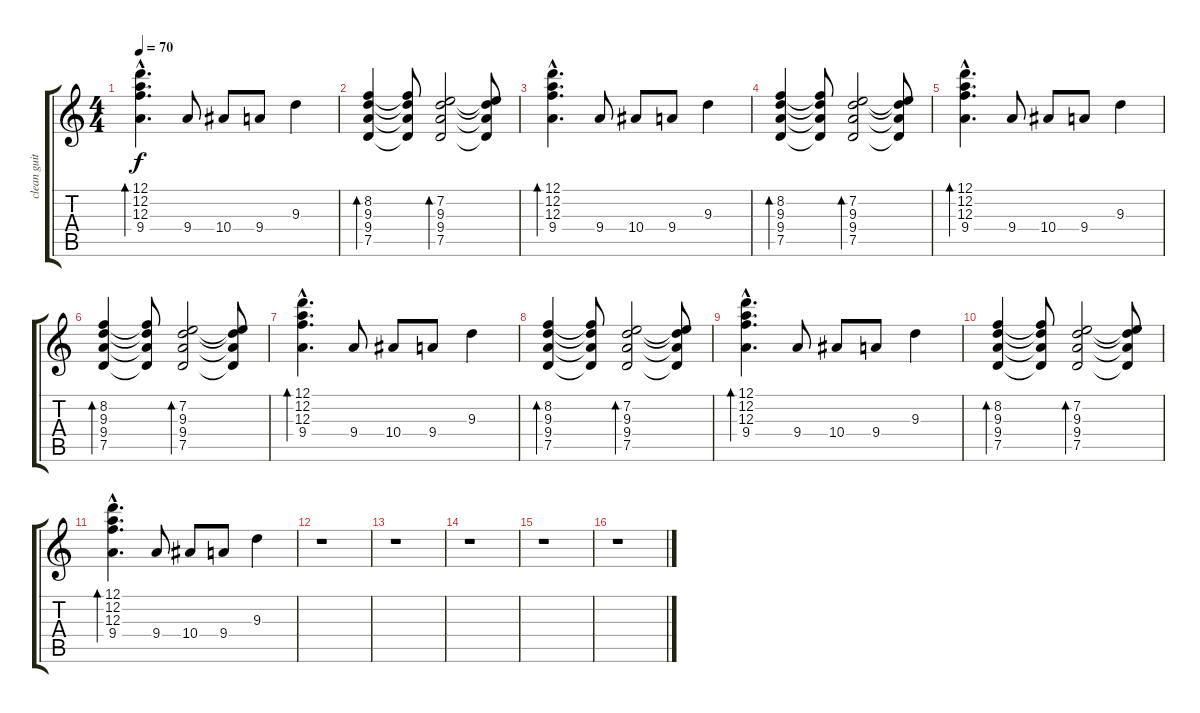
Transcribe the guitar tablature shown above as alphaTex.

\track ("clean guitar1" "clean guit") {instrument electricguitarclean}
\staff {score tabs}
\tuning (D4 A3 F3 C3 G2 D2) {hide}
\ts (4 4)
\tempo 70
\clef g2
\ks c
(12.1{hac} 12.2{hac} 12.3{hac} 9.4{hac}).4{d bd 120 dy f} 9.4.8 10.4.8 9.4.8 9.3.4 |
(8.2 9.3 9.4 7.5).4{bd 120} (8.2{t} 9.3{t} 9.4{t} 7.5{t}).8 (7.2 9.3 9.4 7.5).2{bd 120} (7.2{t} 9.3{t} 9.4{t} 7.5{t}).8 |
(12.1{hac} 12.2{hac} 12.3{hac} 9.4{hac}).4{d bd 120} 9.4.8 10.4.8 9.4.8 9.3.4 |
(8.2 9.3 9.4 7.5).4{bd 120} (8.2{t} 9.3{t} 9.4{t} 7.5{t}).8 (7.2 9.3 9.4 7.5).2{bd 120} (7.2{t} 9.3{t} 9.4{t} 7.5{t}).8 |
(12.1{hac} 12.2{hac} 12.3{hac} 9.4{hac}).4{d bd 120} 9.4.8 10.4.8 9.4.8 9.3.4 |
(8.2 9.3 9.4 7.5).4{bd 120} (8.2{t} 9.3{t} 9.4{t} 7.5{t}).8 (7.2 9.3 9.4 7.5).2{bd 120} (7.2{t} 9.3{t} 9.4{t} 7.5{t}).8 |
(12.1{hac} 12.2{hac} 12.3{hac} 9.4{hac}).4{d bd 120} 9.4.8 10.4.8 9.4.8 9.3.4 |
(8.2 9.3 9.4 7.5).4{bd 120} (8.2{t} 9.3{t} 9.4{t} 7.5{t}).8 (7.2 9.3 9.4 7.5).2{bd 120} (7.2{t} 9.3{t} 9.4{t} 7.5{t}).8 |
(12.1{hac} 12.2{hac} 12.3{hac} 9.4{hac}).4{d bd 120} 9.4.8 10.4.8 9.4.8 9.3.4 |
(8.2 9.3 9.4 7.5).4{bd 120} (8.2{t} 9.3{t} 9.4{t} 7.5{t}).8 (7.2 9.3 9.4 7.5).2{bd 120} (7.2{t} 9.3{t} 9.4{t} 7.5{t}).8 |
(12.1{hac} 12.2{hac} 12.3{hac} 9.4{hac}).4{d bd 120} 9.4.8 10.4.8 9.4.8 9.3.4 |
r.1 |
r.1 |
r.1 |
r.1 |
r.1
